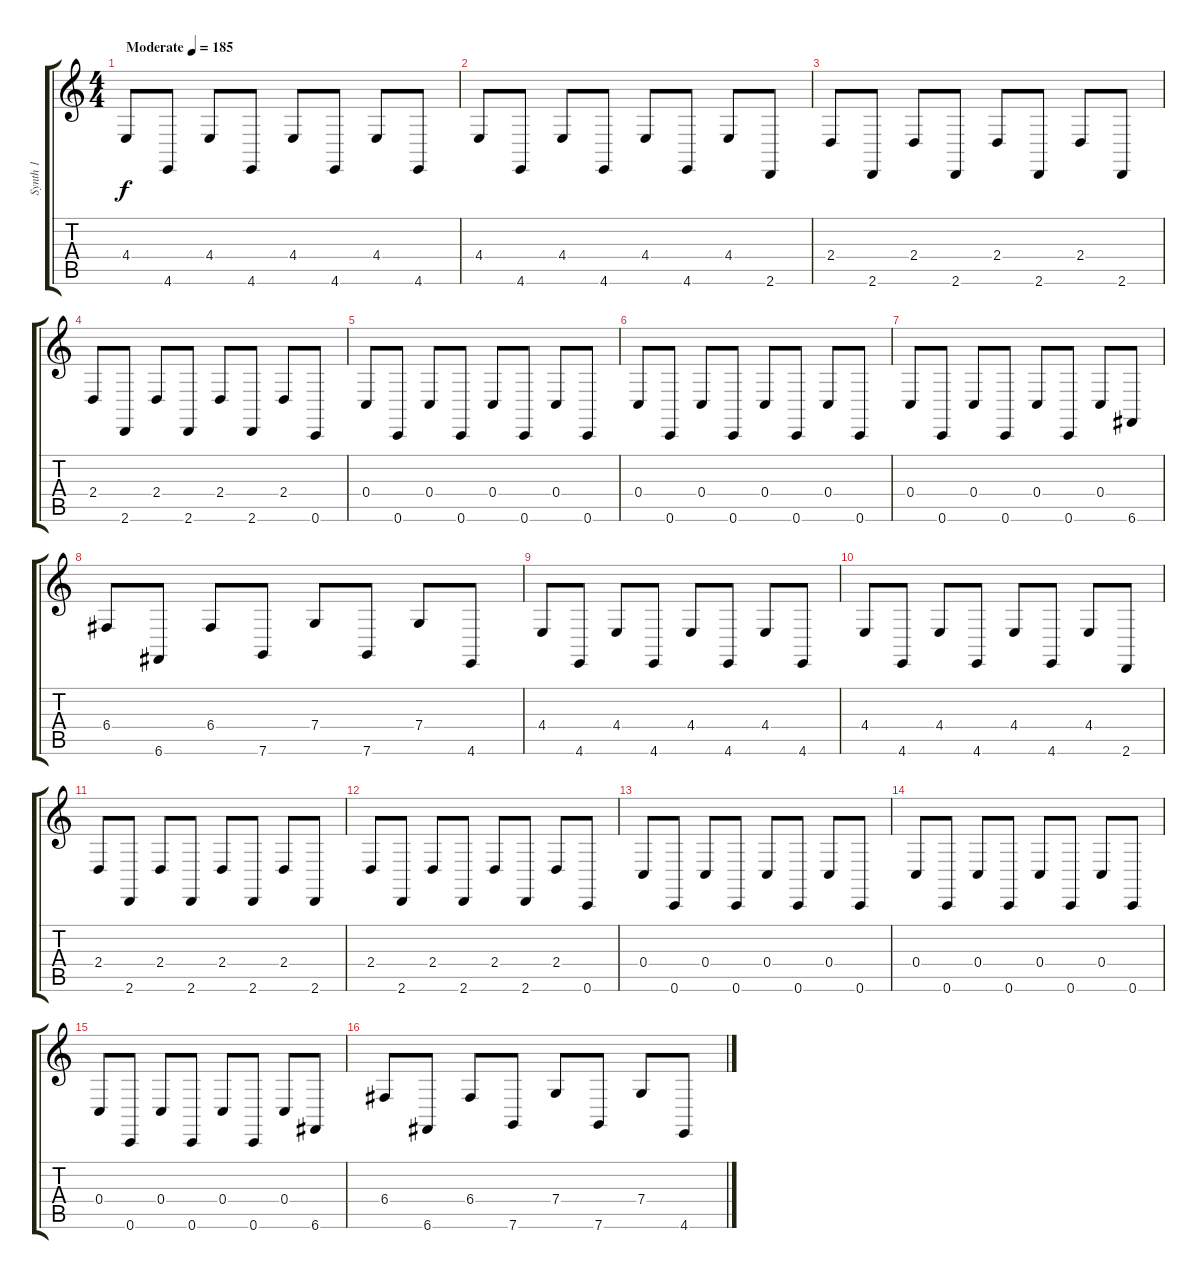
\track ("Synth 1" "Synth 1") {instrument lead1square}
\staff {score tabs}
\tuning (D4 A3 F3 C3 G2 C2) {hide}
\ts (4 4)
\tempo (185 "Moderate")
\clef g2
\ks c
4.4.8{dy f instrument lead1square} 4.6.8 4.4.8 4.6.8 4.4.8 4.6.8 4.4.8 4.6.8 |
4.4.8 4.6.8 4.4.8 4.6.8 4.4.8 4.6.8 4.4.8 2.6.8 |
2.4.8 2.6.8 2.4.8 2.6.8 2.4.8 2.6.8 2.4.8 2.6.8 |
2.4.8 2.6.8 2.4.8 2.6.8 2.4.8 2.6.8 2.4.8 0.6.8 |
0.4.8 0.6.8 0.4.8 0.6.8 0.4.8 0.6.8 0.4.8 0.6.8 |
0.4.8 0.6.8 0.4.8 0.6.8 0.4.8 0.6.8 0.4.8 0.6.8 |
0.4.8 0.6.8 0.4.8 0.6.8 0.4.8 0.6.8 0.4.8 6.6.8 |
6.4.8 6.6.8 6.4.8 7.6.8 7.4.8 7.6.8 7.4.8 4.6.8 |
4.4.8 4.6.8 4.4.8 4.6.8 4.4.8 4.6.8 4.4.8 4.6.8 |
4.4.8 4.6.8 4.4.8 4.6.8 4.4.8 4.6.8 4.4.8 2.6.8 |
2.4.8 2.6.8 2.4.8 2.6.8 2.4.8 2.6.8 2.4.8 2.6.8 |
2.4.8 2.6.8 2.4.8 2.6.8 2.4.8 2.6.8 2.4.8 0.6.8 |
0.4.8 0.6.8 0.4.8 0.6.8 0.4.8 0.6.8 0.4.8 0.6.8 |
0.4.8 0.6.8 0.4.8 0.6.8 0.4.8 0.6.8 0.4.8 0.6.8 |
0.4.8 0.6.8 0.4.8 0.6.8 0.4.8 0.6.8 0.4.8 6.6.8 |
6.4.8 6.6.8 6.4.8 7.6.8 7.4.8 7.6.8 7.4.8 4.6.8
